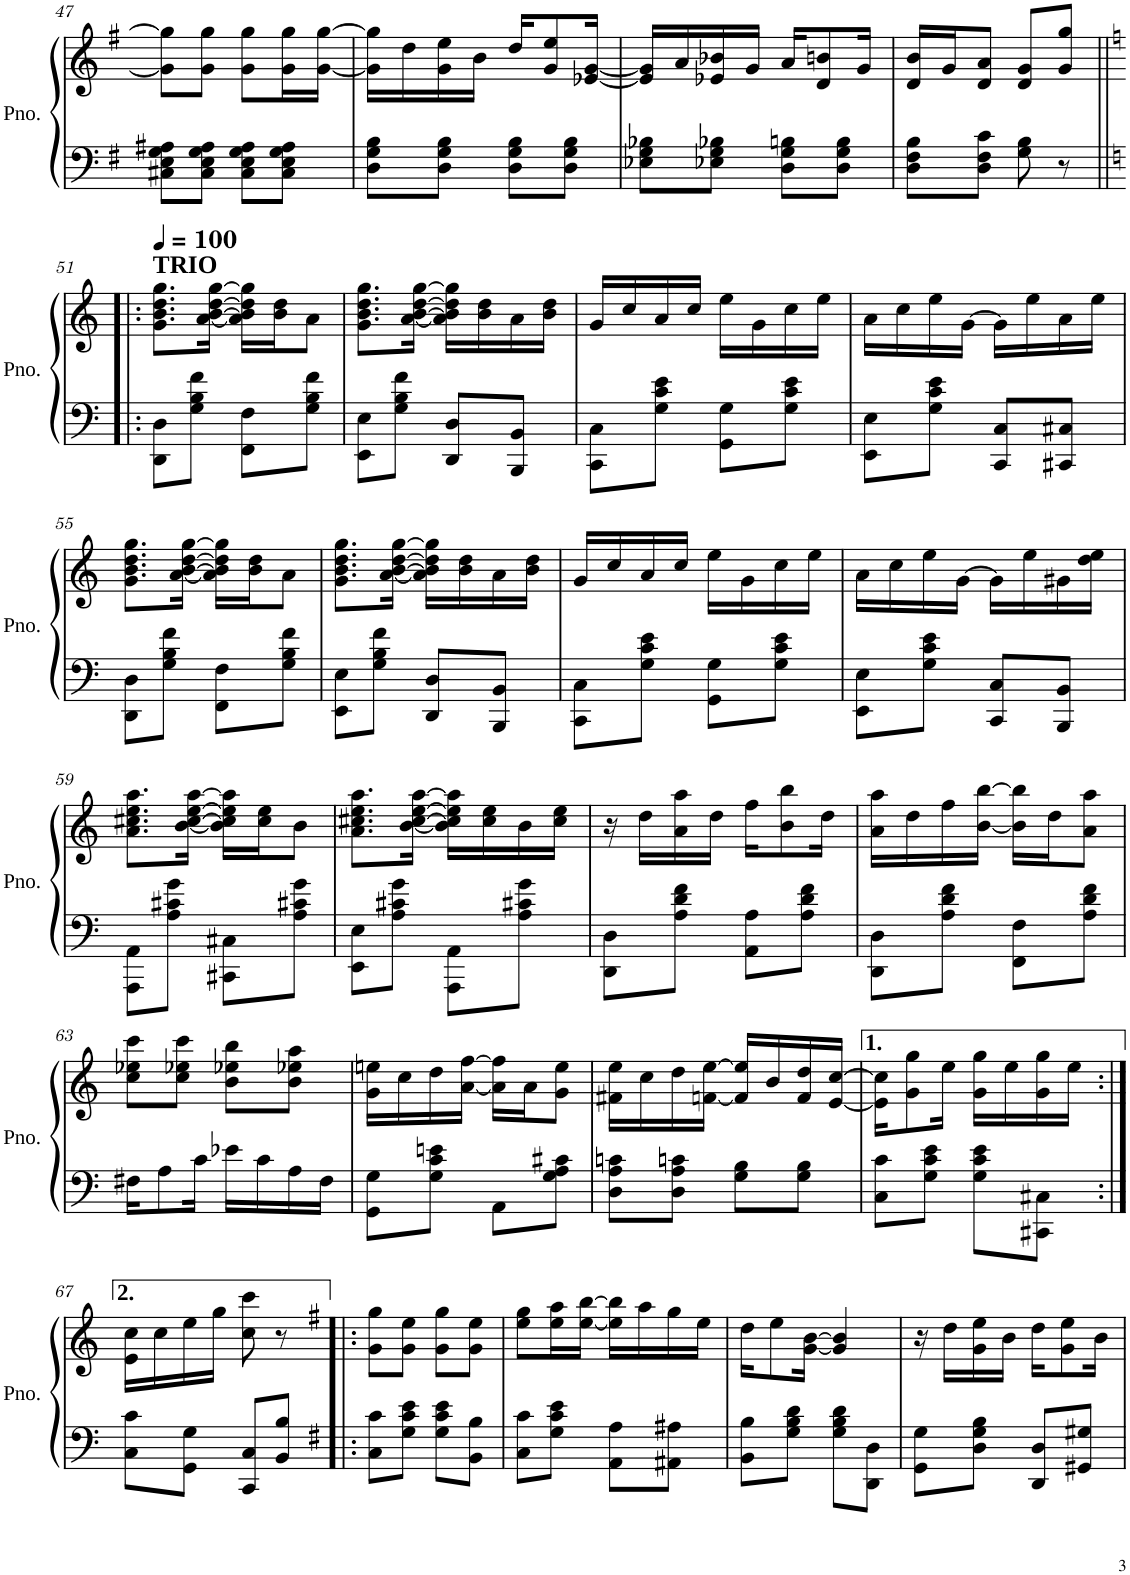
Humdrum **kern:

**kern	**kern
*part1	*part1
*staff2	*staff1
*I"Piano	*
*I'Pno.	*
!!LO:PB:g=z
*clefF4	*clefG2
*k[f#]	*k[f#]
*M2/4	*M2/4
=47	=47
8C#X\ 8E\ 8G\ 8A#X\L	8g\] 8gg\]L
8C#\ 8E\ 8G\ 8A#\J	8g\ 8gg\J
8C#\ 8E\ 8G\ 8A#\L	8g\ 8gg\L
8C#\ 8E\ 8G\ 8A#\J	16g\ 16gg\L
.	[<16g\ [16gg\JJ
=48	=48
8D\ 8G\ 8B\L	16g\] 16gg\]LL
.	16dd\
8D\ 8G\ 8B\J	16g\ 16ee\
.	16b\JJ
8D\ 8G\ 8B\L	16dd/KL
.	8g/ 8ee/
8D\ 8G\ 8B\J	.
.	[16e-X/ [<16g/Jk
=49	=49
8E-X\ 8G\ 8B-X\L	16e-/] 16g/]LL
.	16a/
8E-X\ 8G\ 8B-X\J	16e-X/ 16b-X/
.	16g/JJ
8D\ 8G\ 8Bn\L	16a/KL
.	8d/ 8bn/
8D\ 8G\ 8B\J	.
.	16g/Jk
=50	=50
8D\ 8F#\ 8B\L	16d/ 16b/LL
.	16g/J
8D\ 8F#\ 8c\J	8d/ 8a/J
8G\ 8B\	8d/ 8g/L
8r	8g/ 8gg/J
!!LO:LB:g=z
=51!|:	=51!|:
*k[]	*k[]
*	*MM100
!	!LO:TX:a:B:t=TRIO
8DD\ 8D\L	8.g\ 8.b\ 8.dd\ 8.gg\L
8G\ 8B\ 8f\J	.
.	[<16a\ [16b\ [16dd\ [16gg\Jk
8FF\ 8F\L	16a\] 16b\] 16dd\] 16gg\]LL
.	16b\ 16dd\J
8G\ 8B\ 8f\J	8a\J
=52	=52
8EE\ 8E\L	8.g\ 8.b\ 8.dd\ 8.gg\L
8G\ 8B\ 8f\J	.
.	[<16a\ [16b\ [16dd\ [16gg\Jk
8DD/ 8D/L	16a\] 16b\] 16dd\] 16gg\]LL
.	16b\ 16dd\
8BBB/ 8BB/J	16a\
.	16b\ 16dd\JJ
=53	=53
8CC\ 8C\L	16g/LL
.	16cc/
8G\ 8c\ 8e\J	16a/
.	16cc/JJ
8GG\ 8G\L	16ee\LL
.	16g\
8G\ 8c\ 8e\J	16cc\
.	16ee\JJ
=54	=54
8EE\ 8E\L	16a\LL
.	16cc\
8G\ 8c\ 8e\J	16ee\
.	[16g\JJ
8CC/ 8C/L	16g\LL]
.	16ee\
8CC#X/ 8C#X/J	16a\
.	16ee\JJ
!!LO:LB:g=z
=55	=55
8DD\ 8D\L	8.g\ 8.b\ 8.dd\ 8.gg\L
8G\ 8B\ 8f\J	.
.	[<16a\ [16b\ [16dd\ [16gg\Jk
8FF\ 8F\L	16a\] 16b\] 16dd\] 16gg\]LL
.	16b\ 16dd\J
8G\ 8B\ 8f\J	8a\J
=56	=56
8EE\ 8E\L	8.g\ 8.b\ 8.dd\ 8.gg\L
8G\ 8B\ 8f\J	.
.	[<16a\ [16b\ [16dd\ [16gg\Jk
8DD/ 8D/L	16a\] 16b\] 16dd\] 16gg\]LL
.	16b\ 16dd\
8BBB/ 8BB/J	16a\
.	16b\ 16dd\JJ
=57	=57
8CC\ 8C\L	16g/LL
.	16cc/
8G\ 8c\ 8e\J	16a/
.	16cc/JJ
8GG\ 8G\L	16ee\LL
.	16g\
8G\ 8c\ 8e\J	16cc\
.	16ee\JJ
=58	=58
8EE\ 8E\L	16a\LL
.	16cc\
8G\ 8c\ 8e\J	16ee\
.	[16g\JJ
8CC/ 8C/L	16g\LL]
.	16ee\
8BBB/ 8BB/J	16g#X\
.	16dd\ 16ee\JJ
!!LO:LB:g=z
=59	=59
8AAA\ 8AA\L	8.a\ 8.cc#X\ 8.ee\ 8.aa\L
8A\ 8c#X\ 8g\J	.
.	[<16b\ [16cc#\ [16ee\ [16aa\Jk
8CC#X\ 8C#X\L	16b\] 16cc#\] 16ee\] 16aa\]LL
.	16cc#\ 16ee\J
8A\ 8c#X\ 8g\J	8b\J
=60	=60
8EE\ 8E\L	8.a\ 8.cc#X\ 8.ee\ 8.aa\L
8A\ 8c#X\ 8g\J	.
.	[<16b\ [16cc#\ [16ee\ [16aa\Jk
8AAA\ 8AA\L	16b\] 16cc#\] 16ee\] 16aa\]LL
.	16cc#\ 16ee\
8A\ 8c#X\ 8g\J	16b\
.	16cc#\ 16ee\JJ
=61	=61
8DD\ 8D\L	16r
.	16dd\LL
8A\ 8d\ 8f\J	16a\ 16aa\
.	16dd\JJ
8AA\ 8A\L	16ff\KL
.	8b\ 8bb\
8A\ 8d\ 8f\J	.
.	16dd\Jk
=62	=62
8DD\ 8D\L	16a\ 16aa\LL
.	16dd\
8A\ 8d\ 8f\J	16ff\
.	[<16b\ [16bb\JJ
8FF\ 8F\L	16b\] 16bb\]LL
.	16dd\J
8A\ 8d\ 8f\J	8a\ 8aa\J
!!LO:LB:g=z
=63	=63
16F#X\KL	8cc\ 8ee-X\ 8ccc\L
8A\	.
.	8cc\ 8ee-X\ 8ccc\J
16c\Jk	.
16e-X\LL	8b\ 8ee-X\ 8bb\L
16c\	.
16A\	8b\ 8ee-X\ 8aa\J
16F#\JJ	.
=64	=64
8GG\ 8G\L	16g\ 16een\LL
.	16cc\
8G\ 8c\ 8en\J	16dd\
.	[<16a\ [16ff\JJ
8AA\L	16a\] 16ff\]LL
.	16a\J
8G\ 8A\ 8c#X\J	8g\ 8ee\J
=65	=65
8D\ 8A\ 8cn\L	16f#X\ 16ee\LL
.	16cc\
8D\ 8A\ 8cn\J	16dd\
.	[<16fn\ [16ee\JJ
8G\ 8B\L	16f/] 16ee/]LL
.	16b/
8G\ 8B\J	16f/ 16dd/
.	[<16e/ [16cc/JJ
=66	=66
8C\ 8c\L	16e\] 16cc\]KL
.	8g\ 8gg\
8G\ 8c\ 8e\J	.
.	16ee\Jk
8G\ 8c\ 8e\L	16g\ 16gg\LL
.	16ee\
8CC#X\ 8C#X\J	16g\ 16gg\
.	16ee\JJ
!!LO:LB:g=z
=67:|!	=67:|!
8C\ 8c\L	16e\ 16cc\LL
.	16cc\
8GG\ 8G\J	16ee\
.	16gg\JJ
8CC/ 8C/L	8cc\ 8ccc\
8BB/ 8B/J	8r
=68!|:	=68!|:
*k[f#]	*k[f#]
8C\ 8c\L	8g\ 8gg\L
8G\ 8c\ 8e\J	8g\ 8ee\J
8G\ 8c\ 8e\L	8g\ 8gg\L
8BB\ 8B\J	8g\ 8ee\J
=69	=69
8C\ 8c\L	8ee\ 8gg\L
8G\ 8c\ 8e\J	16ee\ 16aa\L
.	[<16ee\ [16bb\JJ
8AA\ 8A\L	16ee\] 16bb\]LL
.	16aa\
8AA#X\ 8A#X\J	16gg\
.	16ee\JJ
=70	=70
8BB\ 8B\L	16dd\KL
.	8ee\
8G\ 8B\ 8d\J	.
.	[<16g\ [16b\Jk
8G\ 8B\ 8d\L	4g/] 4b/]
8DD\ 8D\J	.
=71	=71
8GG\ 8G\L	16r
.	16dd\LL
8D\ 8G\ 8B\J	16g\ 16ee\
.	16b\JJ
8DD/ 8D/L	16dd\KL
.	8g\ 8ee\
8GG#X/ 8G#X/J	.
.	16b\Jk
=	=
*-	*-
